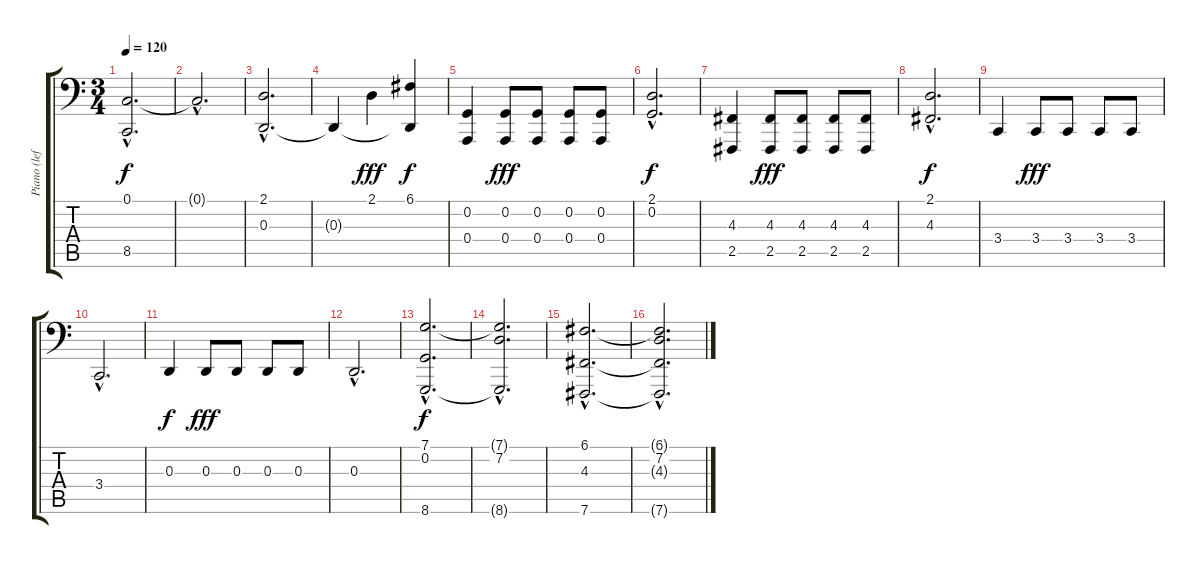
\track ("Piano (left hand)" "Piano (lef") {instrument acousticgrandpiano}
\staff {score tabs}
\tuning (C3 G2 D2 A1 E1 B0) {hide}
\ts (3 4)
\tempo 120
\clef f4
\ks c
(0.1{hac} 8.5{hac}).2{d dy f} |
0.1{hac t}.2{d} |
(2.1{hac} 0.3{hac}).2{d} |
0.3{t}.4 2.1.4{dy fff} (6.1 0.3{t}).4{dy f} |
(0.2 0.4).4 (0.2 0.4).8{dy fff} (0.2 0.4).8 (0.2 0.4).8 (0.2 0.4).8 |
(2.1{hac} 0.2{hac}).2{d dy f} |
(4.3 2.5).4 (4.3 2.5).8{dy fff} (4.3 2.5).8 (4.3 2.5).8 (4.3 2.5).8 |
(2.1{hac} 4.3{hac}).2{d dy f} |
3.4.4 3.4.8{dy fff} 3.4.8 3.4.8 3.4.8 |
3.4{hac}.2{d} |
0.3.4{dy f} 0.3.8{dy fff} 0.3.8 0.3.8 0.3.8 |
0.3{hac}.2{d} |
(7.1{hac} 0.2{hac} 8.6{hac}).2{d dy f volume 9} |
(7.1{hac t} 7.2{hac} 8.6{hac t}).2{d} |
(6.1{hac} 4.3{hac} 7.6{hac}).2{d} |
(6.1{hac t} 7.2{hac} 4.3{hac t} 7.6{hac t}).2{d}
